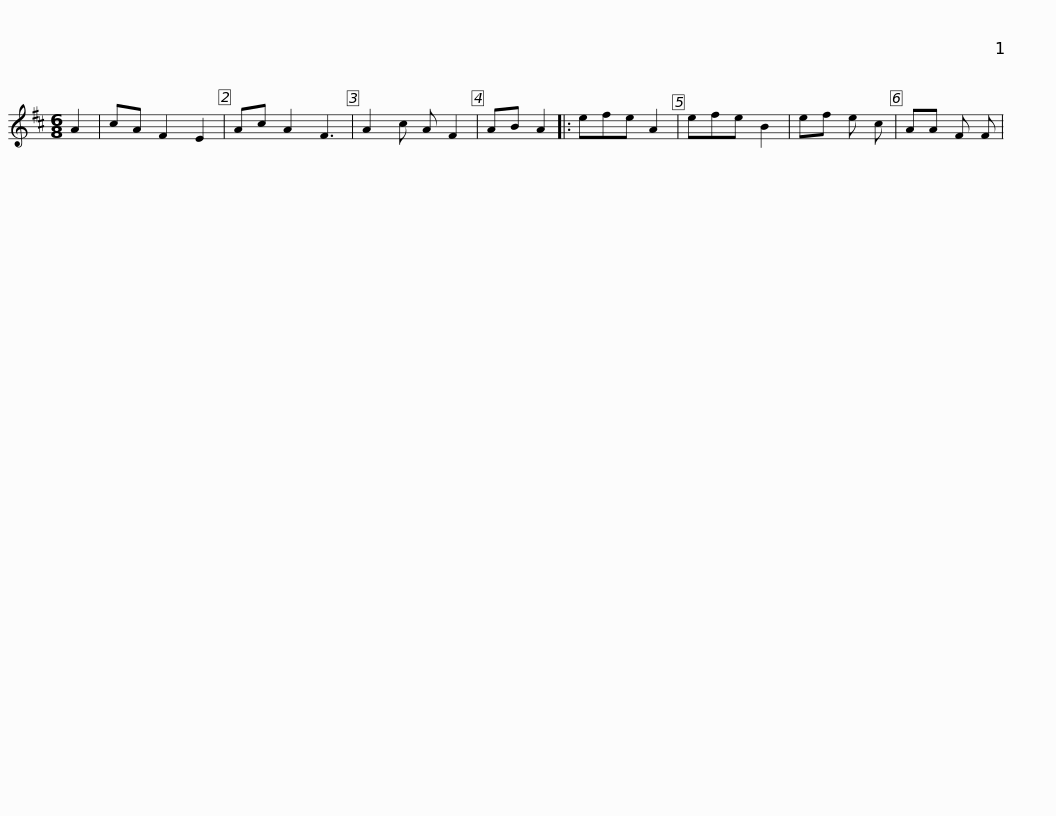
X:1
L:1/8
M:6/8
I:linebreak $
K:D
V:1 treble
V:1
 A2 | cA F2 E2 | Ac A2 F3 | A2 c A F2 | AB A2 |: %5
 efe A2 | efe B2 | ef e c | AA F F | %9
